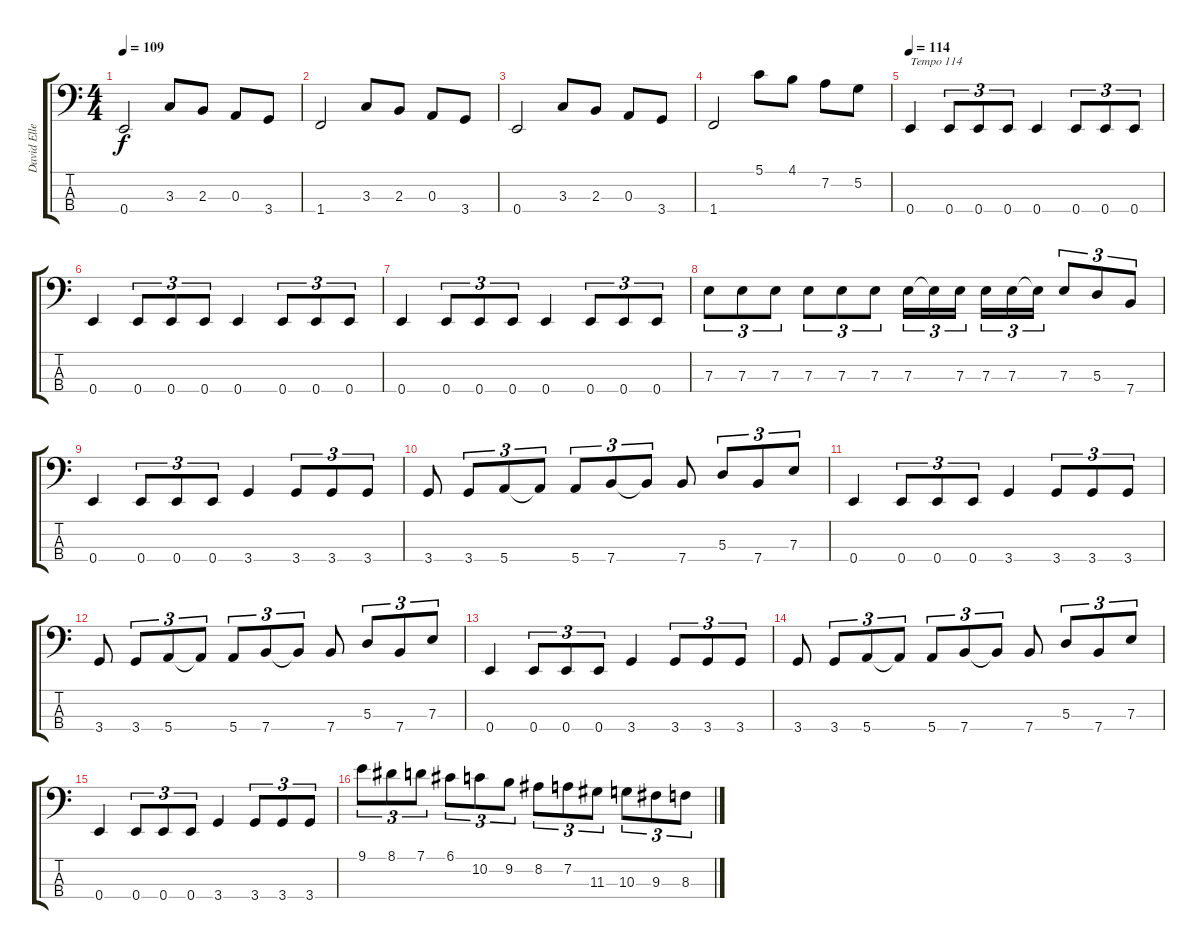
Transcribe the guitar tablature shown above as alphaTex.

\track ("David Ellefson" "David Elle") {instrument electricbasspick}
\staff {score tabs}
\tuning (G2 D2 A1 E1) {hide}
\ts (4 4)
\tempo 109
\clef f4
\ks c
0.4.2{dy f} 3.3.8 2.3.8 0.3.8 3.4.8 |
1.4.2 3.3.8 2.3.8 0.3.8 3.4.8 |
0.4.2 3.3.8 2.3.8 0.3.8 3.4.8 |
1.4.2 5.1.8 4.1.8 7.2.8 5.2.8 |
\tempo 114
0.4.4{txt "Tempo 114"} 0.4.8{tu (3 2)} 0.4.8{tu (3 2)} 0.4.8{tu (3 2)} 0.4.4 0.4.8{tu (3 2)} 0.4.8{tu (3 2)} 0.4.8{tu (3 2)} |
0.4.4 0.4.8{tu (3 2)} 0.4.8{tu (3 2)} 0.4.8{tu (3 2)} 0.4.4 0.4.8{tu (3 2)} 0.4.8{tu (3 2)} 0.4.8{tu (3 2)} |
0.4.4 0.4.8{tu (3 2)} 0.4.8{tu (3 2)} 0.4.8{tu (3 2)} 0.4.4 0.4.8{tu (3 2)} 0.4.8{tu (3 2)} 0.4.8{tu (3 2)} |
7.3.8{tu (3 2)} 7.3.8{tu (3 2)} 7.3.8{tu (3 2)} 7.3.8{tu (3 2)} 7.3.8{tu (3 2)} 7.3.8{tu (3 2)} 7.3.16{tu (3 2)} 7.3{t}.16{tu (3 2)} 7.3.16{tu (3 2)} 7.3.16{tu (3 2)} 7.3.16{tu (3 2)} 7.3{t}.16{tu (3 2)} 7.3.8{tu (3 2)} 5.3.8{tu (3 2)} 7.4.8{tu (3 2)} |
0.4.4 0.4.8{tu (3 2)} 0.4.8{tu (3 2)} 0.4.8{tu (3 2)} 3.4.4 3.4.8{tu (3 2)} 3.4.8{tu (3 2)} 3.4.8{tu (3 2)} |
3.4.8 3.4.8{tu (3 2)} 5.4.8{tu (3 2)} 5.4{t}.8{tu (3 2)} 5.4.8{tu (3 2)} 7.4.8{tu (3 2)} 7.4{t}.8{tu (3 2)} 7.4.8 5.3.8{tu (3 2)} 7.4.8{tu (3 2)} 7.3.8{tu (3 2)} |
0.4.4 0.4.8{tu (3 2)} 0.4.8{tu (3 2)} 0.4.8{tu (3 2)} 3.4.4 3.4.8{tu (3 2)} 3.4.8{tu (3 2)} 3.4.8{tu (3 2)} |
3.4.8 3.4.8{tu (3 2)} 5.4.8{tu (3 2)} 5.4{t}.8{tu (3 2)} 5.4.8{tu (3 2)} 7.4.8{tu (3 2)} 7.4{t}.8{tu (3 2)} 7.4.8 5.3.8{tu (3 2)} 7.4.8{tu (3 2)} 7.3.8{tu (3 2)} |
0.4.4 0.4.8{tu (3 2)} 0.4.8{tu (3 2)} 0.4.8{tu (3 2)} 3.4.4 3.4.8{tu (3 2)} 3.4.8{tu (3 2)} 3.4.8{tu (3 2)} |
3.4.8 3.4.8{tu (3 2)} 5.4.8{tu (3 2)} 5.4{t}.8{tu (3 2)} 5.4.8{tu (3 2)} 7.4.8{tu (3 2)} 7.4{t}.8{tu (3 2)} 7.4.8 5.3.8{tu (3 2)} 7.4.8{tu (3 2)} 7.3.8{tu (3 2)} |
0.4.4 0.4.8{tu (3 2)} 0.4.8{tu (3 2)} 0.4.8{tu (3 2)} 3.4.4 3.4.8{tu (3 2)} 3.4.8{tu (3 2)} 3.4.8{tu (3 2)} |
9.1.8{tu (3 2)} 8.1.8{tu (3 2)} 7.1.8{tu (3 2)} 6.1.8{tu (3 2)} 10.2.8{tu (3 2)} 9.2.8{tu (3 2)} 8.2.8{tu (3 2)} 7.2.8{tu (3 2)} 11.3.8{tu (3 2)} 10.3.8{tu (3 2)} 9.3.8{tu (3 2)} 8.3.8{tu (3 2)}
